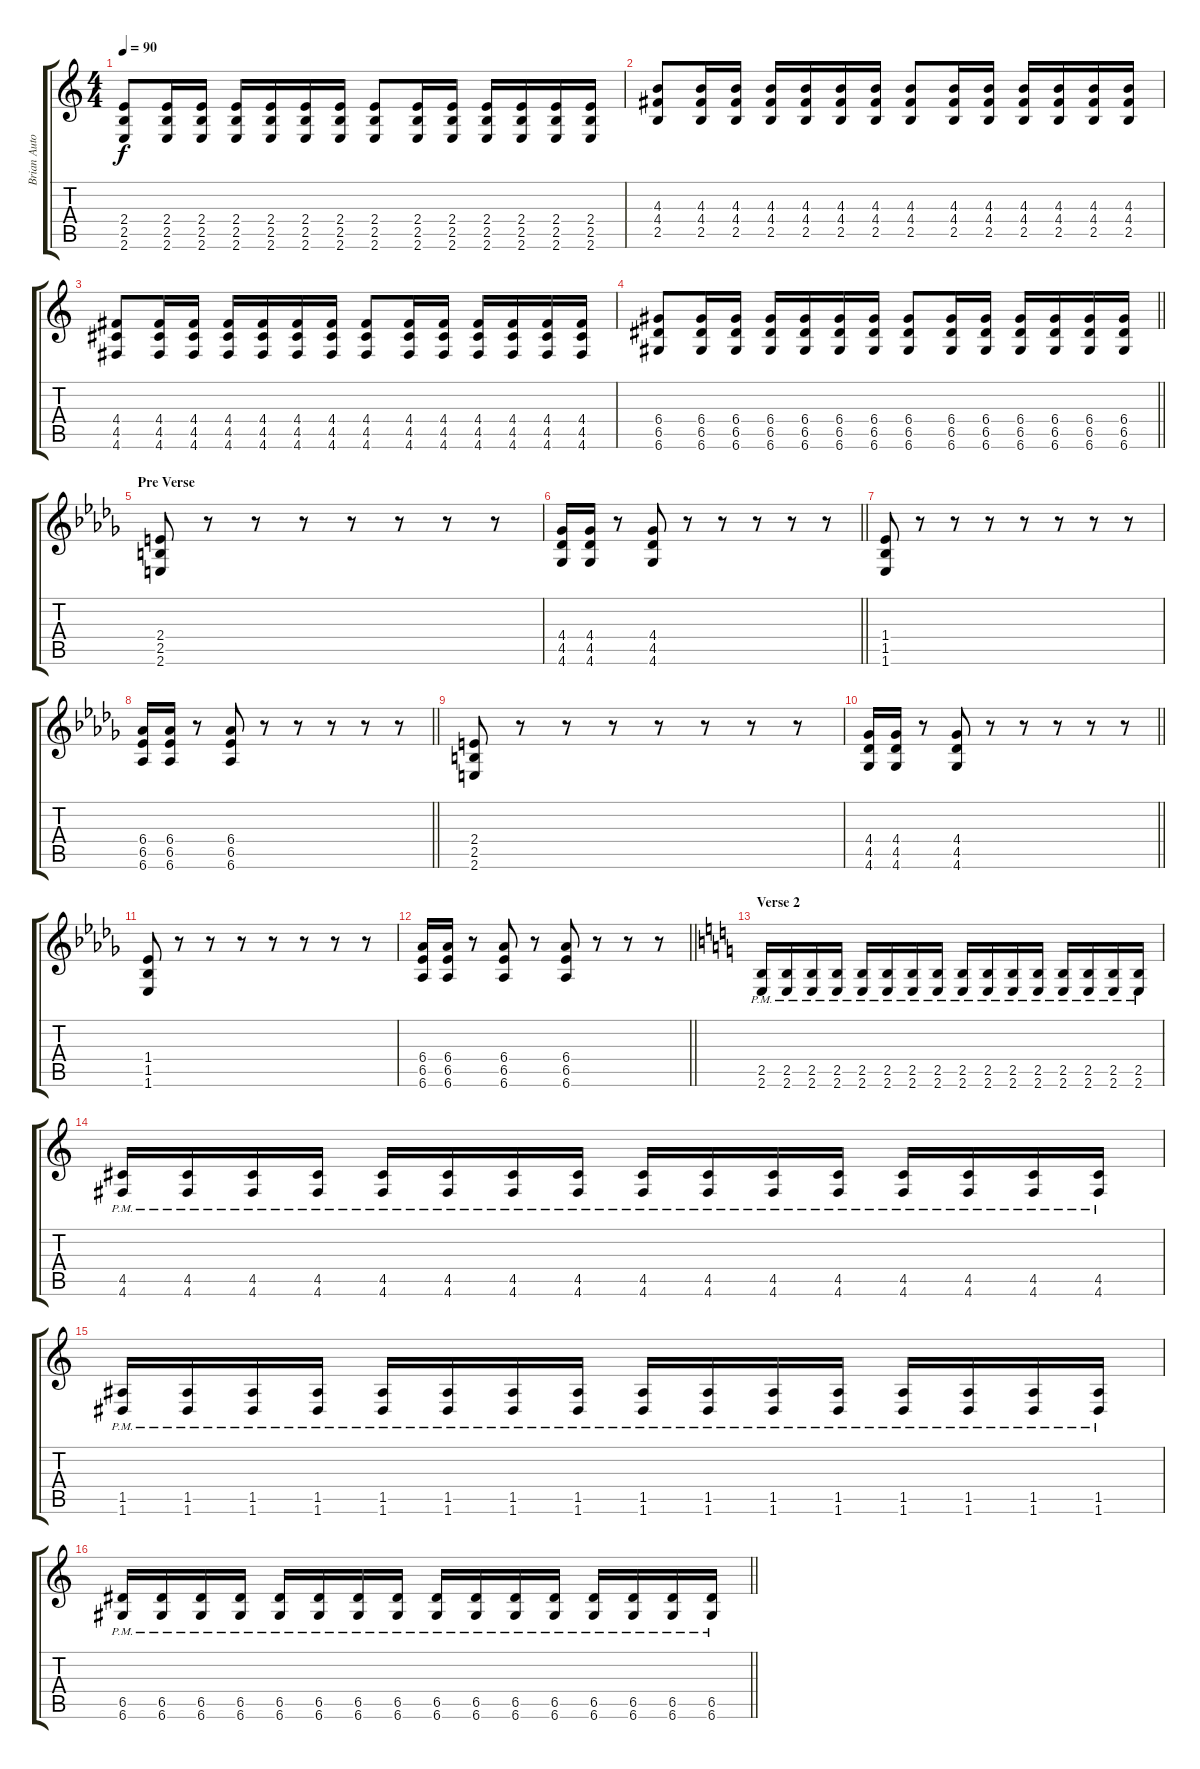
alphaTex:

\track ("Brian Autore (Guitar II)" "Brian Auto") {instrument overdrivenguitar}
\staff {score tabs}
\tuning (E4 B3 G3 D3 A2 D2) {hide}
\ts (4 4)
\tempo 90
\clef g2
\ks c
(2.4 2.5 2.6).8{dy f} (2.4 2.5 2.6).16 (2.4 2.5 2.6).16 (2.4 2.5 2.6).16 (2.4 2.5 2.6).16 (2.4 2.5 2.6).16 (2.4 2.5 2.6).16 (2.4 2.5 2.6).8 (2.4 2.5 2.6).16 (2.4 2.5 2.6).16 (2.4 2.5 2.6).16 (2.4 2.5 2.6).16 (2.4 2.5 2.6).16 (2.4 2.5 2.6).16 |
(4.3 4.4 2.5).8 (4.3 4.4 2.5).16 (4.3 4.4 2.5).16 (4.3 4.4 2.5).16 (4.3 4.4 2.5).16 (4.3 4.4 2.5).16 (4.3 4.4 2.5).16 (4.3 4.4 2.5).8 (4.3 4.4 2.5).16 (4.3 4.4 2.5).16 (4.3 4.4 2.5).16 (4.3 4.4 2.5).16 (4.3 4.4 2.5).16 (4.3 4.4 2.5).16 |
(4.4 4.5 4.6).8 (4.4 4.5 4.6).16 (4.4 4.5 4.6).16 (4.4 4.5 4.6).16 (4.4 4.5 4.6).16 (4.4 4.5 4.6).16 (4.4 4.5 4.6).16 (4.4 4.5 4.6).8 (4.4 4.5 4.6).16 (4.4 4.5 4.6).16 (4.4 4.5 4.6).16 (4.4 4.5 4.6).16 (4.4 4.5 4.6).16 (4.4 4.5 4.6).16 |
\barLineRight lightlight
(6.4 6.5 6.6).8 (6.4 6.5 6.6).16 (6.4 6.5 6.6).16 (6.4 6.5 6.6).16 (6.4 6.5 6.6).16 (6.4 6.5 6.6).16 (6.4 6.5 6.6).16 (6.4 6.5 6.6).8 (6.4 6.5 6.6).16 (6.4 6.5 6.6).16 (6.4 6.5 6.6).16 (6.4 6.5 6.6).16 (6.4 6.5 6.6).16 (6.4 6.5 6.6).16 |
\section ("" "Pre Verse")
\ks db
(2.4 2.5 2.6).8 r.8 r.8 r.8 r.8 r.8 r.8 r.8 |
\barLineRight lightlight
(4.4 4.5 4.6).16 (4.4 4.5 4.6).16 r.8 (4.4 4.5 4.6).8 r.8 r.8 r.8 r.8 r.8 |
(1.4 1.5 1.6).8 r.8 r.8 r.8 r.8 r.8 r.8 r.8 |
\barLineRight lightlight
(6.4 6.5 6.6).16 (6.4 6.5 6.6).16 r.8 (6.4 6.5 6.6).8 r.8 r.8 r.8 r.8 r.8 |
(2.4 2.5 2.6).8 r.8 r.8 r.8 r.8 r.8 r.8 r.8 |
\barLineRight lightlight
(4.4 4.5 4.6).16 (4.4 4.5 4.6).16 r.8 (4.4 4.5 4.6).8 r.8 r.8 r.8 r.8 r.8 |
(1.4 1.5 1.6).8 r.8 r.8 r.8 r.8 r.8 r.8 r.8 |
\barLineRight lightlight
(6.4 6.5 6.6).16 (6.4 6.5 6.6).16 r.8 (6.4 6.5 6.6).8 r.8 (6.4 6.5 6.6).8 r.8 r.8 r.8 |
\section ("" "Verse 2")
\ks c
(2.5{pm} 2.6{pm}).16{instrument overdrivenguitar} (2.5{pm} 2.6{pm}).16 (2.5{pm} 2.6{pm}).16 (2.5{pm} 2.6{pm}).16 (2.5{pm} 2.6{pm}).16 (2.5{pm} 2.6{pm}).16 (2.5{pm} 2.6{pm}).16 (2.5{pm} 2.6{pm}).16 (2.5{pm} 2.6{pm}).16 (2.5{pm} 2.6{pm}).16 (2.5{pm} 2.6{pm}).16 (2.5{pm} 2.6{pm}).16 (2.5{pm} 2.6{pm}).16 (2.5{pm} 2.6{pm}).16 (2.5{pm} 2.6{pm}).16 (2.5{pm} 2.6{pm}).16 |
(4.5{pm} 4.6).16 (4.5{pm} 4.6).16 (4.5{pm} 4.6).16 (4.5{pm} 4.6).16 (4.5{pm} 4.6).16 (4.5{pm} 4.6).16 (4.5{pm} 4.6).16 (4.5{pm} 4.6).16 (4.5{pm} 4.6).16 (4.5{pm} 4.6).16 (4.5{pm} 4.6).16 (4.5{pm} 4.6).16 (4.5{pm} 4.6).16 (4.5{pm} 4.6).16 (4.5{pm} 4.6).16 (4.5{pm} 4.6).16 |
(1.5{pm} 1.6).16 (1.5{pm} 1.6).16 (1.5{pm} 1.6).16 (1.5{pm} 1.6).16 (1.5{pm} 1.6).16 (1.5{pm} 1.6).16 (1.5{pm} 1.6).16 (1.5{pm} 1.6).16 (1.5{pm} 1.6).16 (1.5{pm} 1.6).16 (1.5{pm} 1.6).16 (1.5{pm} 1.6).16 (1.5{pm} 1.6).16 (1.5{pm} 1.6).16 (1.5{pm} 1.6).16 (1.5{pm} 1.6).16 |
\barLineRight lightlight
(6.5{pm} 6.6).16 (6.5{pm} 6.6).16 (6.5{pm} 6.6).16 (6.5{pm} 6.6).16 (6.5{pm} 6.6).16 (6.5{pm} 6.6).16 (6.5{pm} 6.6).16 (6.5{pm} 6.6).16 (6.5{pm} 6.6).16 (6.5{pm} 6.6).16 (6.5{pm} 6.6).16 (6.5{pm} 6.6).16 (6.5{pm} 6.6).16 (6.5{pm} 6.6).16 (6.5{pm} 6.6).16 (6.5{pm} 6.6).16
